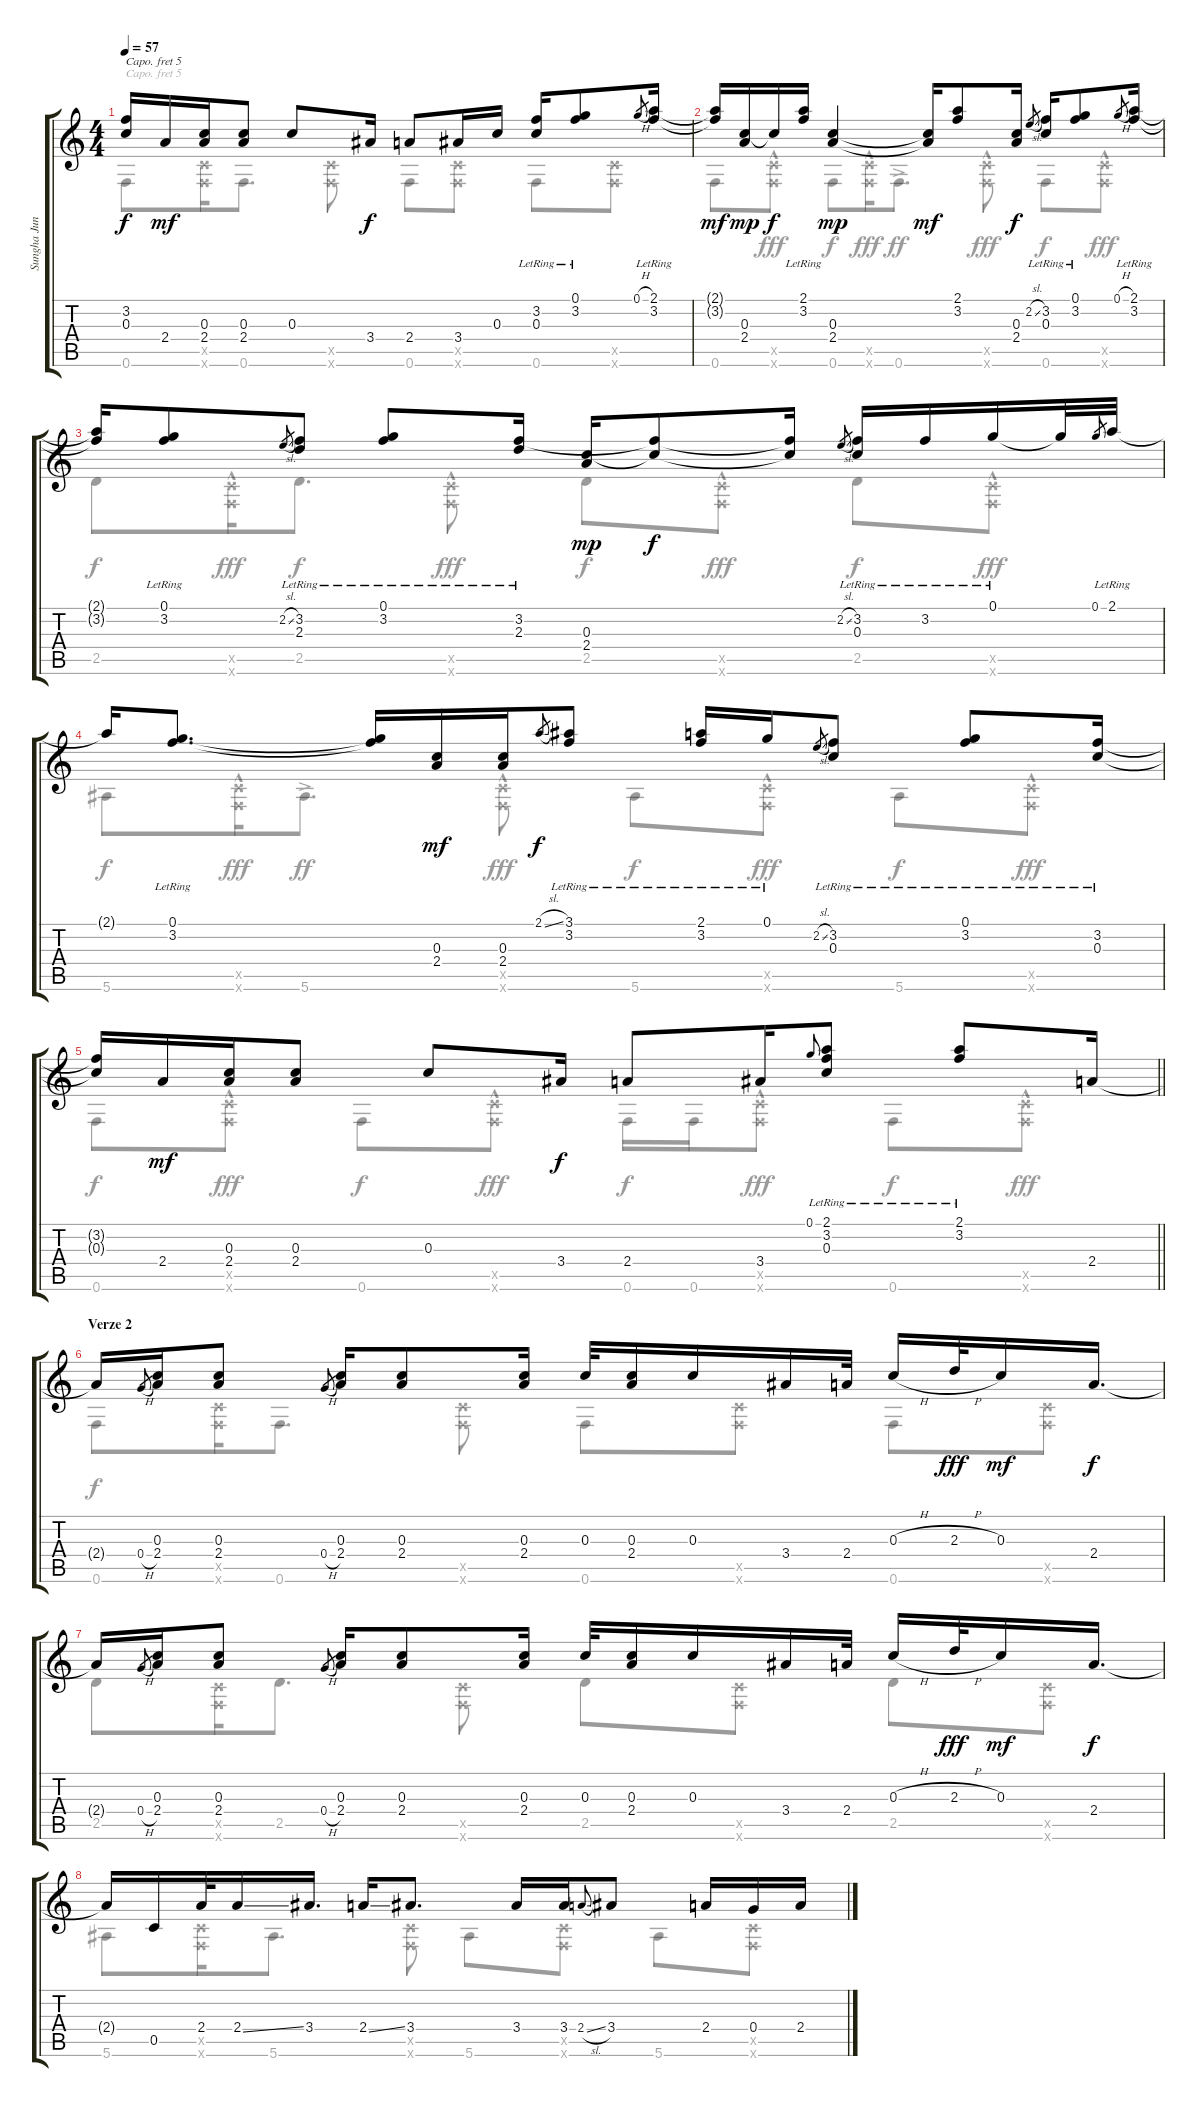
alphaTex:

\track ("Sungha Jung" "Sungha Jun") {instrument acousticguitarsteel}
\staff {score tabs}
\capo 5
\tuning (D4 A3 G3 D3 G2 C2) {hide}
\voice
\ts (4 4)
\tempo 57
\clef g2
\ks c
(3.2{t} 0.3{t}).16{dy f} 2.4.16{dy mf} (0.3 2.4).16 (0.3 2.4).8 0.3.8 3.4.16{dy f} 2.4.8 3.4.16 0.3.16 (3.2{lr} 0.3{lr}).16 (0.1{lr} 3.2{lr}).8 0.1{h}.8{gr} (2.1{lr} 3.2{lr}).16 |
(2.1{t} 3.2{t}).16{dy mf} (0.3 2.4).16{dy mp} 0.3{t}.16{dy f} (2.1{lr} 3.2{lr}).16 (0.3 2.4).4{dy mp} (0.3{t} 2.4{t}).16{dy mf} (2.1 3.2).8 (0.3 2.4).16{dy f} 2.2{sl}.8{gr} (3.2{lr} 0.3{lr}).16 (0.1{lr} 3.2{lr}).8 0.1{h}.8{gr} (2.1{lr} 3.2{lr}).16 |
(2.1{t} 3.2{t}).16 (0.1{lr} 3.2{lr}).8 2.2{sl}.8{gr} (3.2{lr} 2.3{lr}).8 (0.1{lr} 3.2{lr}).8 (3.2{lr} 2.3{lr}).16 (0.3 2.4).16{dy mp} (3.2{t} 0.3{t}).8{dy f} (3.2{t} 0.3{t}).16 2.2{sl}.8{gr} (3.2{lr} 0.3{lr}).16 3.2{lr}.16 0.1{lr}.16 0.1{t}.32 0.1.8{gr} 2.1{lr}.32 |
2.1{t}.16 (0.1{lr} 3.2{lr}).8{d} (0.1{t} 3.2{t}).16 (0.3 2.4).16{dy mf} (0.3 2.4).16 2.1{sl}.8{gr dy f} (3.1{lr} 3.2{lr}).8 (2.1{lr} 3.2{lr}).16 0.1{lr}.16 2.2{sl}.8{gr} (3.2{lr} 0.3{lr}).8 (0.1{lr} 3.2{lr}).8 (3.2{lr} 0.3{lr}).16 |
\barLineRight lightlight
(3.2{t} 0.3{t}).16 2.4.16{dy mf} (0.3 2.4).16 (0.3 2.4).8 0.3.8 3.4.16{dy f} 2.4.8 3.4.16 0.1.8{gr onbeat} (2.1{lr} 3.2{lr} 0.3{lr}).8 (2.1{lr} 3.2{lr}).8 2.4.16 |
\section ("" "Verze 2")
2.4{t}.16 0.4{h}.8{gr} (0.3 2.4).16 (0.3 2.4).8 0.4{h}.8{gr} (0.3 2.4).16 (0.3 2.4).8 (0.3 2.4).16 0.3.32 (0.3 2.4).16 0.3.16 3.4.16 2.4.32 0.3{h}.16 2.3{h}.32{dy fff} 0.3.16{dy mf} 2.4.16{d dy f} |
2.4{t}.16 0.4{h}.8{gr} (0.3 2.4).16 (0.3 2.4).8 0.4{h}.8{gr} (0.3 2.4).16 (0.3 2.4).8 (0.3 2.4).16 0.3.32 (0.3 2.4).16 0.3.16 3.4.16 2.4.32 0.3{h}.16 2.3{h}.32{dy fff} 0.3.16{dy mf} 2.4.16{d dy f} |
2.4{t}.16 0.5.16 2.4.32 2.4{ss}.16 3.4.16{d} 2.4{ss}.16 3.4.8{d} 3.4.16 3.4.16 2.4{sl}.8{gr onbeat} 3.4.8 2.4.16 0.4.16 2.4.16
\voice
\clef g2
\ottava regular
\simile none
\ks c
0.6.8{dy f} (0.5{x} 0.6{x}).16 0.6.8{d} (0.5{x} 0.6{x}).8 0.6.8 (0.5{x} 0.6{x}).8 0.6.8 (0.5{x} 0.6{x}).8 |
0.6.8 (0.5{hac x} 0.6{hac x}).8{dy fff} 0.6.8{dy f} (0.5{hac x} 0.6{hac x}).16{dy fff} 0.6{ac}.8{d dy ff} (0.5{hac x} 0.6{hac x}).8{dy fff} 0.6.8{dy f} (0.5{hac x} 0.6{hac x}).8{dy fff} |
2.5.8{dy f} (0.5{hac x} 0.6{hac x}).16{dy fff} 2.5.8{d dy f} (0.5{hac x} 0.6{hac x}).8{dy fff} 2.5.8{dy f} (0.5{hac x} 0.6{hac x}).8{dy fff} 2.5.8{dy f} (0.5{hac x} 0.6{hac x}).8{dy fff} |
5.6.8{dy f} (0.5{hac x} 0.6{hac x}).16{dy fff} 5.6{ac}.8{d dy ff} (0.5{hac x} 0.6{hac x}).8{dy fff} 5.6.8{dy f} (0.5{hac x} 0.6{hac x}).8{dy fff} 5.6.8{dy f} (0.5{hac x} 0.6{hac x}).8{dy fff} |
\barLineRight lightlight
0.6.8{dy f} (0.5{hac x} 0.6{hac x}).8{dy fff} 0.6.8{dy f} (0.5{hac x} 0.6{hac x}).8{dy fff} 0.6.16{dy f} 0.6.16 (0.5{hac x} 0.6{hac x}).8{dy fff} 0.6.8{dy f} (0.5{hac x} 0.6{hac x}).8{dy fff} |
0.6.8{dy f} (0.5{x} 0.6{x}).16 0.6.8{d} (0.5{x} 0.6{x}).8 0.6.8 (0.5{x} 0.6{x}).8 0.6.8 (0.5{x} 0.6{x}).8 |
2.5.8 (0.5{x} 0.6{x}).16 2.5.8{d} (0.5{x} 0.6{x}).8 2.5.8 (0.5{x} 0.6{x}).8 2.5.8 (0.5{x} 0.6{x}).8 |
5.6.8 (0.5{x} 0.6{x}).16 5.6.8{d} (0.5{x} 0.6{x}).8 5.6.8 (0.5{x} 0.6{x}).8 5.6.8 (0.5{x} 0.6{x}).8
